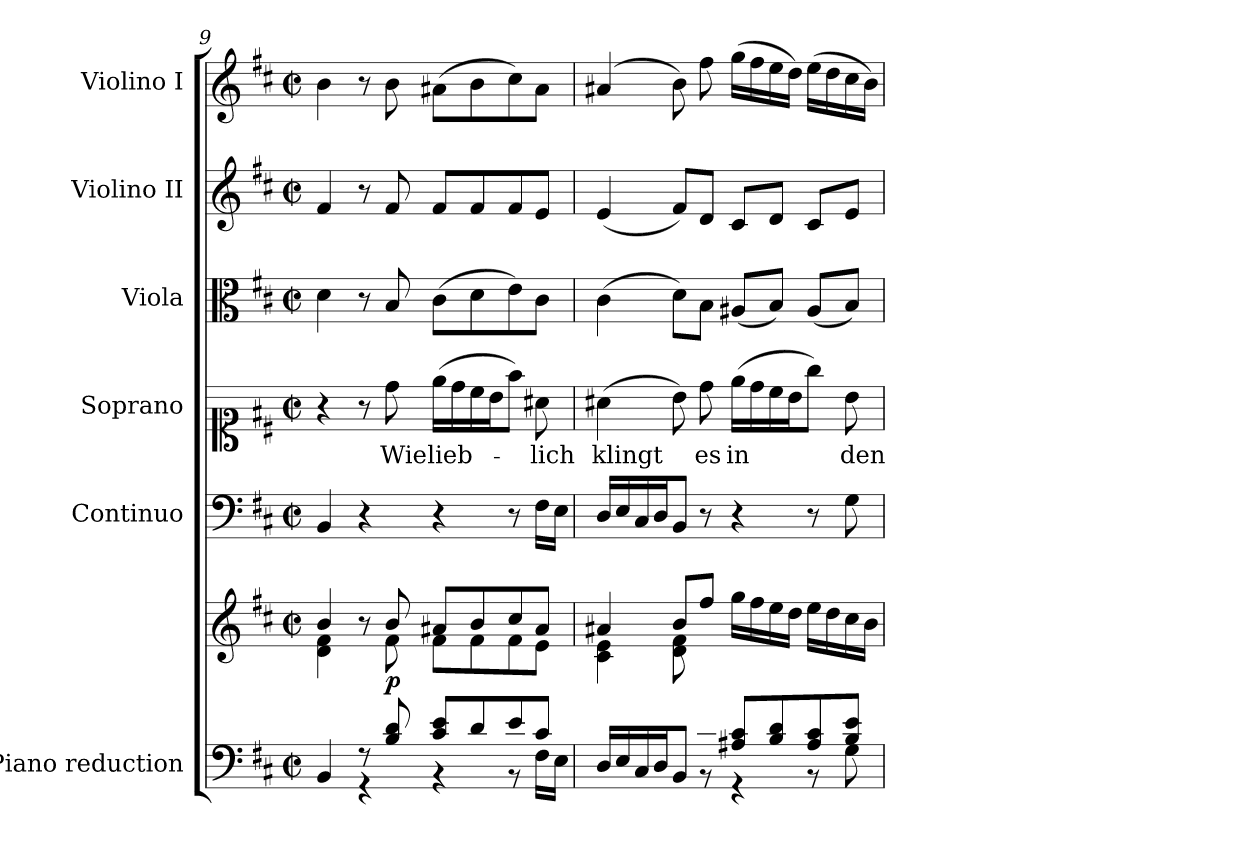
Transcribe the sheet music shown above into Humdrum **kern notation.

**kern	**kern	**dynam	**kern	**dynam	**kern	**text	**kern	**dynam	**kern	**dynam	**kern	**dynam
*part6	*part6	*part6	*part5	*part5	*part4	*part4	*part3	*part3	*part2	*part2	*part1	*part1
*staff7	*staff6	*staff6/7	*staff5	*staff5	*staff4	*staff4	*staff3	*staff3	*staff2	*staff2	*staff1	*staff1
*I"Piano reduction	*	*	*I"Continuo	*	*I"Soprano	*	*I"Viola	*	*I"Violino II	*	*I"Violino I	*
*I'Pno	*	*	*	*	*	*	*I'Vla	*	*I'Vln	*	*I'Vln	*
*clefF4	*clefG2	*	*clefF4	*	*clefC1	*	*clefC3	*	*clefG2	*	*clefG2	*
*k[f#c#]	*k[f#c#]	*	*k[f#c#]	*	*k[f#c#]	*	*k[f#c#]	*	*k[f#c#]	*	*k[f#c#]	*
*M2/2	*M2/2	*	*M2/2	*	*M2/2	*	*M2/2	*	*M2/2	*	*M2/2	*
*met(c|)	*met(c|)	*	*met(c|)	*	*met(c|)	*	*met(c|)	*	*met(c|)	*	*met(c|)	*
=9	=9	=9	=9	=9	=9	=9	=9	=9	=9	=9	=9	=9
*^	*^	*	*	*	*	*	*	*	*	*	*	*
4BB/	4ryy	4b/	4d\ 4f#\	.	4BB/	.	4r	.	4d\	.	4f#/	.	4b\	.
8r	4r	8r	8ryy	.	4r	.	8r	.	8r	.	8r	.	8r	.
!	!	!	!	!LO:DY:b	!	!	!	!LO:LY:b	!	!LO:DY:b	!	!LO:DY:b	!	!LO:DY:b
8B/ 8d/	.	8b/	8f#\	p	.	.	8dd\	Wie	8B/	other-dynamics	8f#/	other-dynamics	8b\	other-dynamics
!	!	!	!	!	!	!	!	!LO:LY:b	!	!	!	!	!	!
8c#/ 8e/L	4r	8a#X/L	8f#\L	.	4r	.	(>16ee\LL	lieb-	(>8c#\L	.	8f#/L	.	(>8a#X\L	.
.	.	.	.	.	.	.	16dd\	.	.	.	.	.	.	.
8d/	.	8b/	8f#\	.	.	.	16cc#\	.	8d\	.	8f#/	.	8b\	.
.	.	.	.	.	.	.	16b\J	.	.	.	.	.	.	.
8e/	8r	8cc#/	8f#\	.	8r	.	8ff#\J)	.	8e\)	.	8f#/	.	8cc#\)	.
!	!	!	!	!	!	!LO:DY:a	!	!LO:LY:b	!	!	!	!	!	!
8c#/J	16F#\LL	8a#/J	8e\J	.	16F#\LL	other-dynamics	8a#X\	-lich	8c#\J	.	8e/J	.	8a#\J	.
.	16E\JJ	.	.	.	16E\JJ	.	.	.	.	.	.	.	.	.
!!LO:PB:g=z
=10	=10	=10	=10	=10	=10	=10	=10	=10	=10	=10	=10	=10	=10	=10
!	!	!	!	!	!	!	!	!LO:LY:b	!	!	!	!	!	!
4.ryy	16D/LL	4a#X/	4c#\ 4e\	.	16D/LL	.	(>4a#X\	klingt	(>4c#\	.	(<4e/	.	(>4a#X/	.
.	16E/	.	.	.	16E/	.	.	.	.	.	.	.	.	.
.	16C#/	.	.	.	16C#/	.	.	.	.	.	.	.	.	.
.	16D/J	.	.	.	16D/J	.	.	.	.	.	.	.	.	.
.	8BB/J	8b/L	8d\ 8f#\L	.	8BB/J	.	8b\)	.	8d\L)	.	8f#/L)	.	8b\)	.
!	!	!	!	!	!	!	!	!LO:LY:b	!	!	!	!	!	!
8B/ 8d/J	8r	8ff#/J	2ryy	.	8r	.	8dd\	es	8B\J	.	8d/J	.	8ff#\	.
!	!	!	!	!	!	!	!	!LO:LY:b	!	!	!	!	!	!
8A#X/ 8c#/L	4r	16gg\LL	.	.	4r	.	(>16ee\LL	in	(<8A#X/L	.	8c#/L	.	(>16gg\LL	.
.	.	16ff#\	.	.	.	.	16dd\	.	.	.	.	.	16ff#\	.
8B/ 8d/	.	16ee\	.	.	.	.	16cc#\	.	8B/J)	.	8d/J	.	16ee\	.
.	.	16dd\JJ	.	.	.	.	16b\J	.	.	.	.	.	16dd\JJ)	.
8A#/ 8c#/	8r	16ee\LL	.	.	8r	.	8gg\J)	.	(<8A#/L	.	8c#/L	.	(>16ee\LL	.
.	.	16dd\	.	.	.	.	.	.	.	.	.	.	16dd\	.
!	!	!	!	!	!	!	!	!LO:LY:b	!	!	!	!	!	!
8B/ 8e/J	8G\	16cc#\	8ryy	.	8G\	.	8b\	den	8B/J)	.	8e/J	.	16cc#\	.
.	.	16b\JJ	.	.	.	.	.	.	.	.	.	.	16b\JJ)	.
*v	*v	*	*	*	*	*	*	*	*	*	*	*	*	*
*	*v	*v	*	*	*	*	*	*	*	*	*	*	*
=	=	=	=	=	=	=	=	=	=	=	=	=
*-	*-	*-	*-	*-	*-	*-	*-	*-	*-	*-	*-	*-
